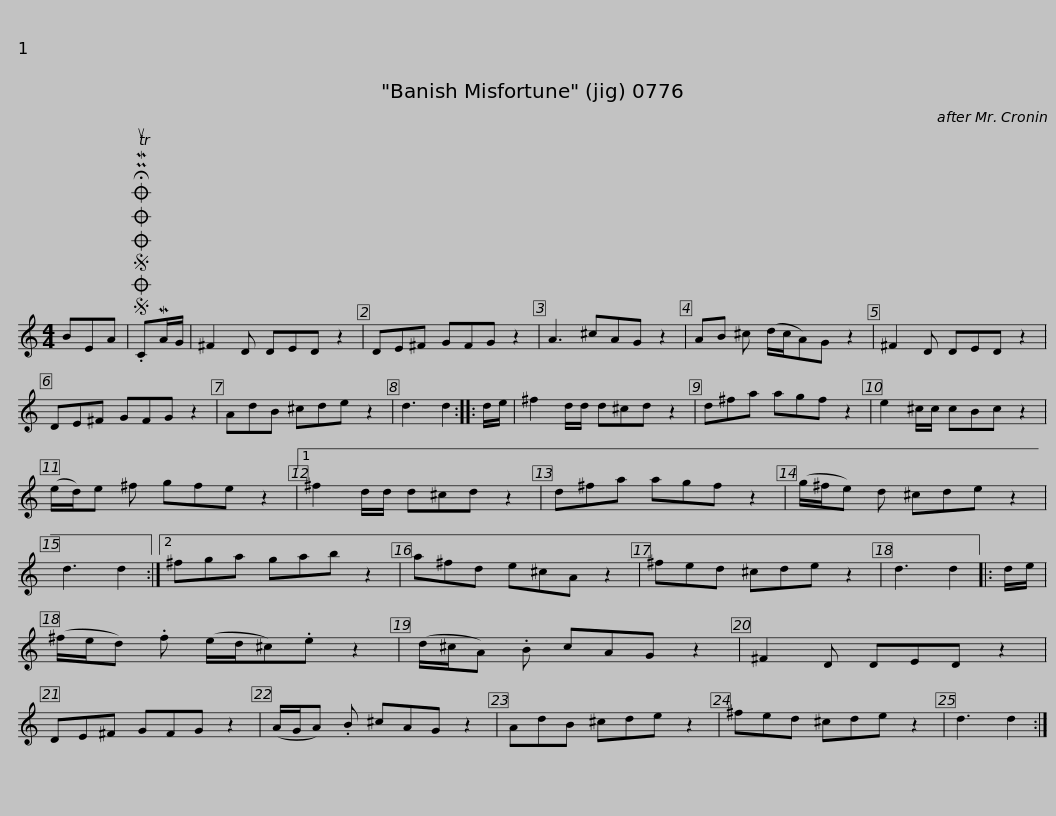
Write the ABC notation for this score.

X:1
L:1/8
M:4/4
I:linebreak $
K:C
V:1 treble
V:1
 BEA |SOSOOO .!fermata!PMTuCMA/G/ | ^F2 D DED z2 | DE^F GFG z2 | A3 ^cAG z2 | %5
 AB ^c (d/c/A)G z2 | ^F2 D DED z2 |$ DE^F GFG z2 | AdB ^cde z2 | d3 d2 :: %10
 d/e/ | ^f2 d/d/ d^cd z2 | d^fa agf z2 | e2 ^c/c/ cBc z2 |$ (e/d/)e ^f gfe z2 |1 %15
 ^f2 d/d/ d^cd z2 | d^fa agf z2 | (g/^f/e) d ^cde z2 | d3 d2 :|2 ^fga gab z2 |$ %20
 a^fd e^cA z2 | ^fed ^cde z2 | d3 d2 |: d/e/ | (^f/e/d) .f (e/d/^c).e z2 | %25
 (d/^c/A) .B cAG z2 | ^F2 D DED z2 |$ DE^F GFG z2 | (A/G/A) .B ^cAG z2 | AdB ^cde z2 | %30
 ^fed ^cde z2 | d3 d2 :| %32
